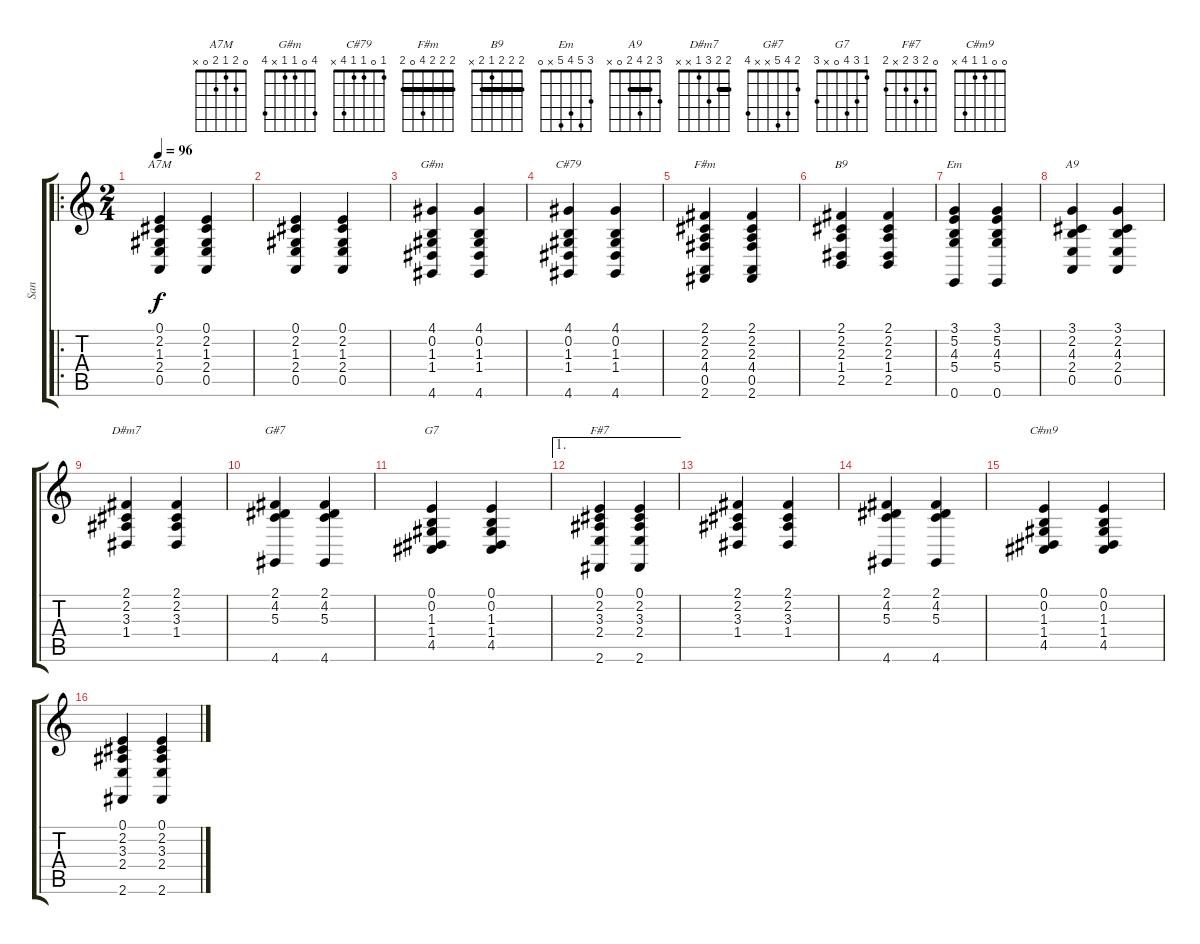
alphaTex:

\track ("San" "San") {instrument acousticgrandpiano}
\staff {score tabs}
\tuning (E4 B3 G3 D3 A2 E2) {hide}
\chord ("A7M" 0 2 1 2 0 x)
\chord ("G#m" 4 0 1 1 x 4)
\chord ("C#79" 1 0 1 1 4 x)
\chord ("F#m" 2 2 2 4 0 2) {barre 2}
\chord ("B9" 2 2 2 1 2 x) {barre 2}
\chord ("Em" 3 5 4 5 x 0)
\chord ("A9" 3 2 4 2 0 x) {barre 2}
\chord ("D#m7" 2 2 3 1 x x) {barre 2}
\chord ("G#7" 2 4 5 x x 4)
\chord ("G7" 1 3 4 0 x 3)
\chord ("F#7" 0 2 3 2 x 2)
\chord ("C#m9" 0 0 1 1 4 x)
\ro
\ts (2 4)
\tempo 96
\clef g2
\ks c
(0.1 2.2 1.3 2.4 0.5).4{ch "A7M" dy f} (0.1 2.2 1.3 2.4 0.5).4 |
(0.1 2.2 1.3 2.4 0.5).4 (0.1 2.2 1.3 2.4 0.5).4 |
(4.1 0.2 1.3 1.4 4.6).4{ch "G#m"} (4.1 0.2 1.3 1.4 4.6).4 |
(4.1 0.2 1.3 1.4 4.6).4{ch "C#79"} (4.1 0.2 1.3 1.4 4.6).4 |
(2.1 2.2 2.3 4.4 0.5 2.6).4{ch "F#m"} (2.1 2.2 2.3 4.4 0.5 2.6).4 |
(2.1 2.2 2.3 1.4 2.5).4{ch "B9"} (2.1 2.2 2.3 1.4 2.5).4 |
(3.1 5.2 4.3 5.4 0.6).4{ch "Em"} (3.1 5.2 4.3 5.4 0.6).4 |
(3.1 2.2 4.3 2.4 0.5).4{ch "A9"} (3.1 2.2 4.3 2.4 0.5).4 |
(2.1 2.2 3.3 1.4).4{ch "D#m7"} (2.1 2.2 3.3 1.4).4 |
(2.1 4.2 5.3 4.6).4{ch "G#7"} (2.1 4.2 5.3 4.6).4 |
(0.1 0.2 1.3 1.4 4.5).4{ch "G7"} (0.1 0.2 1.3 1.4 4.5).4 |
\ae 1
(0.1 2.2 3.3 2.4 2.6).4{ch "F#7"} (0.1 2.2 3.3 2.4 2.6).4 |
(2.1 2.2 3.3 1.4).4 (2.1 2.2 3.3 1.4).4 |
(2.1 4.2 5.3 4.6).4 (2.1 4.2 5.3 4.6).4 |
(0.1 0.2 1.3 1.4 4.5).4{ch "C#m9"} (0.1 0.2 1.3 1.4 4.5).4 |
(0.1 2.2 3.3 2.4 2.6).4 (0.1 2.2 3.3 2.4 2.6).4
